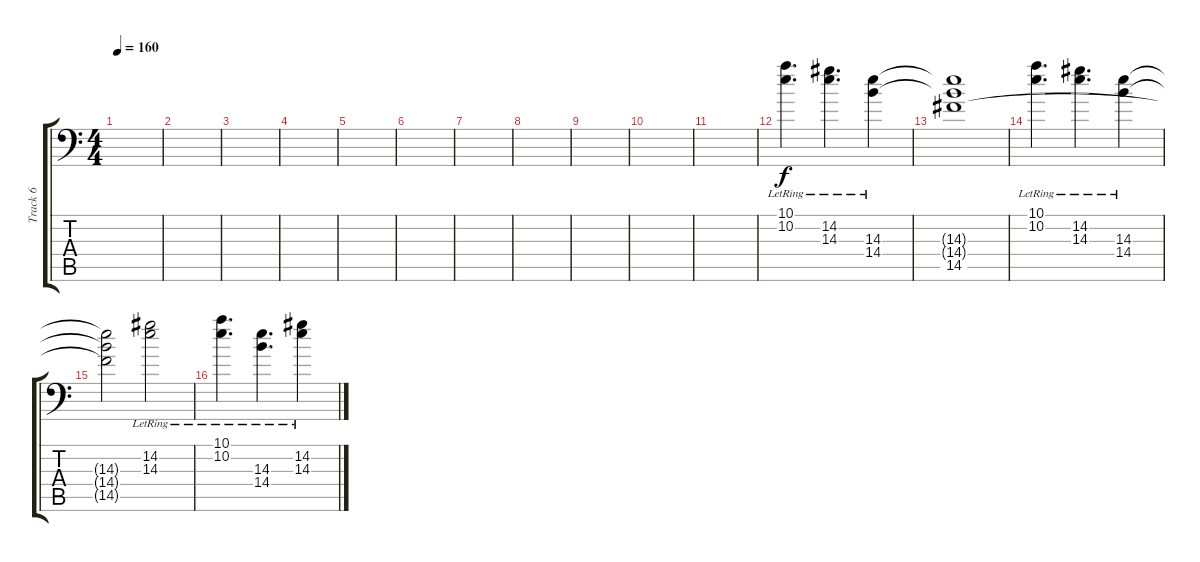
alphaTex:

\track ("Track 6" "Track 6") {instrument electricguitarjazz}
\staff {score tabs}
\tuning (B3 Gb3 D3 A2 E2 A1) {hide}
\ts (4 4)
\tempo 160
\clef f4
\ks c
|
|
|
|
|
|
|
|
|
|
|
(10.1{lr} 10.2{lr}).4{d} (14.2{lr} 14.3).4{d} (14.3 14.4{lr}).4 |
(14.3{t} 14.4{t} 14.5).1 |
(10.1{lr} 10.2{lr}).4{d} (14.2{lr} 14.3).4{d} (14.3 14.4{lr}).4 |
(14.3{t} 14.4{t} 14.5{t}).2 (14.2{lr} 14.3{lr}).2 |
(10.1{lr} 10.2{lr}).4{d} (14.3{lr} 14.4{lr}).4{d} (14.2{lr} 14.3).4
